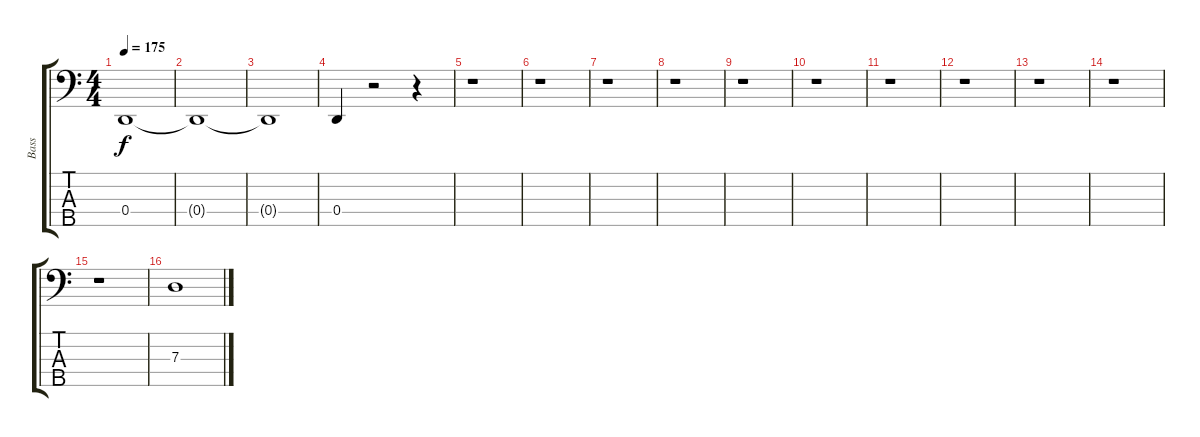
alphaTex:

\track ("Bass" "Bass") {instrument electricbasspick}
\staff {score tabs}
\tuning (F2 C2 G1 D1 A0) {hide}
\ts (4 4)
\tempo 175
\clef f4
\ks c
0.4{t}.1{dy f} |
0.4{t}.1 |
0.4{t}.1 |
0.4.4 r.2 r.4 |
r.1 |
r.1 |
r.1 |
r.1 |
r.1 |
r.1 |
r.1 |
r.1 |
r.1 |
r.1 |
r.1 |
7.3.1
